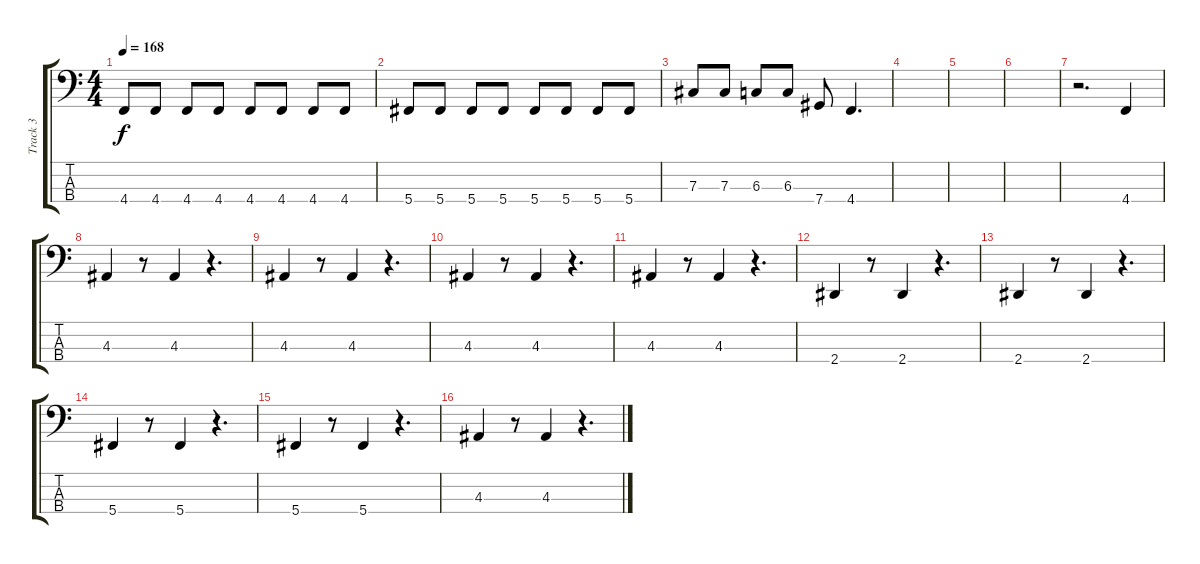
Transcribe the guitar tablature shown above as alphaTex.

\track ("Track 3" "Track 3") {instrument electricbasspick}
\staff {score tabs}
\tuning (E2 B1 Gb1 Db1) {hide}
\ts (4 4)
\tempo 168
\clef f4
\ks c
4.4.8{dy f} 4.4.8 4.4.8 4.4.8 4.4.8 4.4.8 4.4.8 4.4.8 |
5.4.8 5.4.8 5.4.8 5.4.8 5.4.8 5.4.8 5.4.8 5.4.8 |
7.3.8 7.3.8 6.3.8 6.3.8 7.4.8 4.4.4{d} |
|
|
|
r.2{d} 4.4.4 |
4.3.4 r.8 4.3.4 r.4{d} |
4.3.4 r.8 4.3.4 r.4{d} |
4.3.4 r.8 4.3.4 r.4{d} |
4.3.4 r.8 4.3.4 r.4{d} |
2.4.4 r.8 2.4.4 r.4{d} |
2.4.4 r.8 2.4.4 r.4{d} |
5.4.4 r.8 5.4.4 r.4{d} |
5.4.4 r.8 5.4.4 r.4{d} |
4.3.4 r.8 4.3.4 r.4{d}
